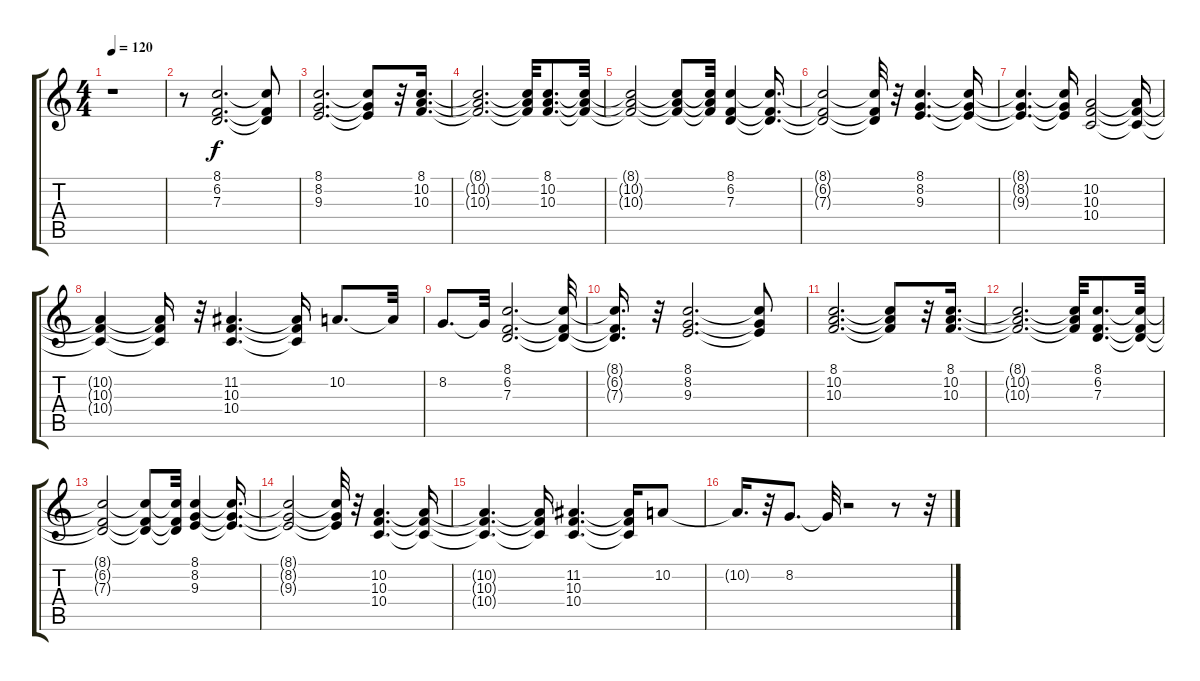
\track "" {instrument voiceoohs}
\staff {score tabs}
\tuning (E4 B3 G3 D3 A2 E2) {hide}
\ts (4 4)
\tempo 120
\clef g2
\ks c
r.1{dy f} |
r.8 (8.1 6.2 7.3).2{d} (8.1{t} 6.2{t} 7.3{t}).8 |
(8.1 8.2 9.3).2{d} (8.1{t} 8.2{t} 9.3{t}).8 r.32 (8.1 10.2 10.3).16{d} |
(8.1{t} 10.2{t} 10.3{t}).2{d} (8.1{t} 10.2{t} 10.3{t}).32 (8.1 10.2 10.3).8{d} (8.1{t} 10.2{t} 10.3{t}).32 |
(8.1{t} 10.2{t} 10.3{t}).2 (8.1{t} 10.2{t} 10.3{t}).8 (8.1{t} 10.2{t} 10.3{t}).32 (8.1 6.2 7.3).4 (8.1{t} 6.2{t} 7.3{t}).16{d} |
(8.1{t} 6.2{t} 7.3{t}).2 (8.1{t} 6.2{t} 7.3{t}).32 r.32 (8.1 8.2 9.3).4{d} (8.1{t} 8.2{t} 9.3{t}).16 |
(8.1{t} 8.2{t} 9.3{t}).4{d} (8.1{t} 8.2{t} 9.3{t}).16 (10.2 10.3 10.4).2 (10.2{t} 10.3{t} 10.4{t}).16 |
(10.2{t} 10.3{t} 10.4{t}).4 (10.2{t} 10.3{t} 10.4{t}).16 r.32 (11.2 10.3 10.4).4{d} (11.2{t} 10.3{t} 10.4{t}).16 10.2.8{d} 10.2{t}.32 |
8.2.8{d} 8.2{t}.32 (8.1 6.2 7.3).2{d} (8.1{t} 6.2{t} 7.3{t}).32 |
(8.1{t} 6.2{t} 7.3{t}).16{d} r.32 (8.1 8.2 9.3).2{d} (8.1{t} 8.2{t} 9.3{t}).8 |
(8.1 10.2 10.3).2{d} (8.1{t} 10.2{t} 10.3{t}).8 r.32 (8.1 10.2 10.3).16{d} |
(8.1{t} 10.2{t} 10.3{t}).2{d} (8.1{t} 10.2{t} 10.3{t}).32 (8.1 6.2 7.3).8{d} (8.1{t} 6.2{t} 7.3{t}).32 |
(8.1{t} 6.2{t} 7.3{t}).2 (8.1{t} 6.2{t} 7.3{t}).8 (8.1{t} 6.2{t} 7.3{t}).32 (8.1 8.2 9.3).4 (8.1{t} 8.2{t} 9.3{t}).16{d} |
(8.1{t} 8.2{t} 9.3{t}).2 (8.1{t} 8.2{t} 9.3{t}).32 r.32 (10.2 10.3 10.4).4{d} (10.2{t} 10.3{t} 10.4{t}).16 |
(10.2{t} 10.3{t} 10.4{t}).4{d} (10.2{t} 10.3{t} 10.4{t}).16 (11.2 10.3 10.4).4{d} (11.2{t} 10.3{t} 10.4{t}).16 10.2.8 |
10.2{t}.16{d} r.32 8.2.8{d} 8.2{t}.32 r.2 r.8 r.32
